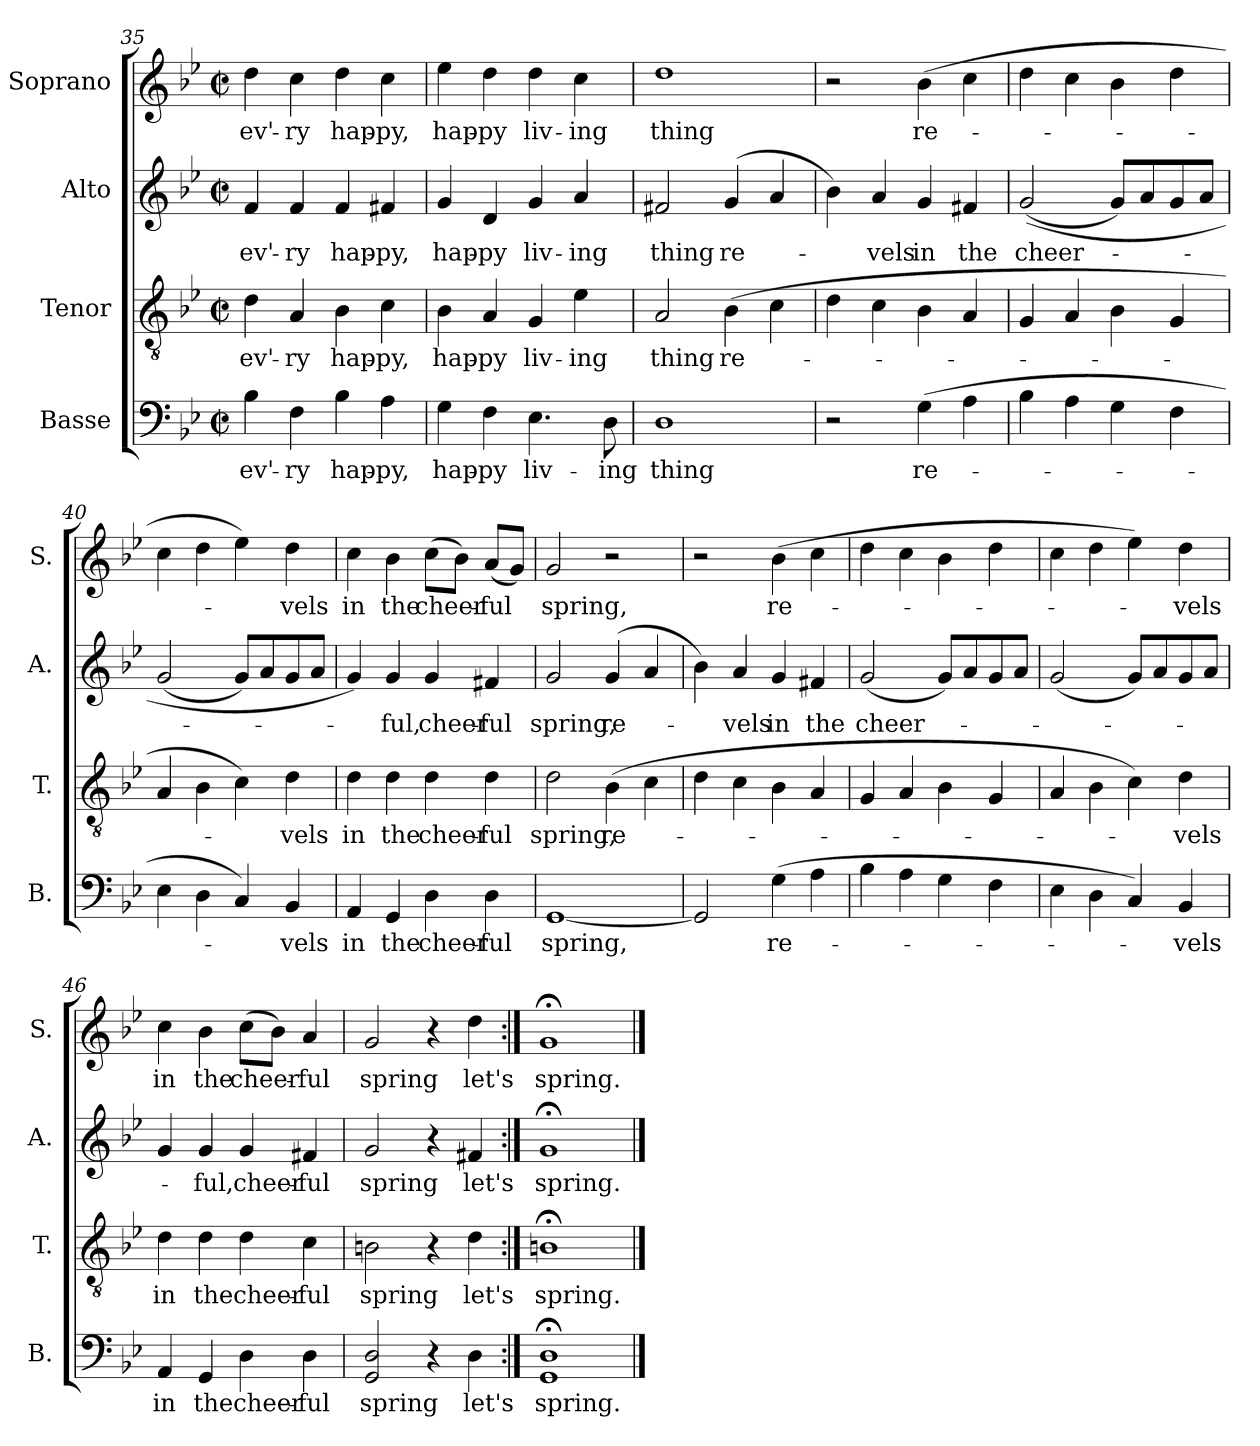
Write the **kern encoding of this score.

**kern	**text	**kern	**text	**kern	**text	**kern	**text
*part4	*part4	*part3	*part3	*part2	*part2	*part1	*part1
*staff4	*staff4	*staff3	*staff3	*staff2	*staff2	*staff1	*staff1
*I"Basse	*	*I"Tenor	*	*I"Alto	*	*I"Soprano	*
*I'B.	*	*I'T.	*	*I'A.	*	*I'S.	*
!!LO:PB:g=z
*clefF4	*	*clefGv2	*	*clefG2	*	*clefG2	*
*k[b-e-]	*	*k[b-e-]	*	*k[b-e-]	*	*k[b-e-]	*
*M2/2	*	*M2/2	*	*M2/2	*	*M2/2	*
*met(c|)	*	*met(c|)	*	*met(c|)	*	*met(c|)	*
=35	=35	=35	=35	=35	=35	=35	=35
!	!LO:LY:b	!	!LO:LY:b	!	!LO:LY:b	!	!LO:LY:b
4B-\	ev'-	4d\	ev'-	4f/	ev'-	4dd\	ev'-
!	!LO:LY:b	!	!LO:LY:b	!	!LO:LY:b	!	!LO:LY:b
4F\	-ry	4A/	-ry	4f/	-ry	4cc\	-ry
!	!LO:LY:b	!	!LO:LY:b	!	!LO:LY:b	!	!LO:LY:b
4B-\	hap-	4B-\	hap-	4f/	hap-	4dd\	hap-
!	!LO:LY:b	!	!LO:LY:b	!	!LO:LY:b	!	!LO:LY:b
4A\	-py,	4c\	-py,	4f#X/	-py,	4cc\	-py,
=36	=36	=36	=36	=36	=36	=36	=36
!	!LO:LY:b	!	!LO:LY:b	!	!LO:LY:b	!	!LO:LY:b
4G\	hap-	4B-\	hap-	4g/	hap-	4ee-\	hap-
!	!LO:LY:b	!	!LO:LY:b	!	!LO:LY:b	!	!LO:LY:b
4F\	-py	4A/	-py	4d/	-py	4dd\	-py
!	!LO:LY:b	!	!LO:LY:b	!	!LO:LY:b	!	!LO:LY:b
4.E-\	liv-	4G/	liv-	4g/	liv-	4dd\	liv-
!	!	!	!LO:LY:b	!	!LO:LY:b	!	!LO:LY:b
.	.	4e-\	-ing	4a/	-ing	4cc\	-ing
!	!LO:LY:b	!	!	!	!	!	!
8D\	-ing	.	.	.	.	.	.
=37	=37	=37	=37	=37	=37	=37	=37
!	!LO:LY:b	!	!LO:LY:b	!	!LO:LY:b	!	!LO:LY:b
1D	thing	2A/	thing	2f#X/	thing	1dd	thing
!	!	!	!LO:LY:b	!	!LO:LY:b	!	!
.	.	(>4B-\	re-	(<4g/	re-	.	.
.	.	4c\	.	4a/	.	.	.
=38	=38	=38	=38	=38	=38	=38	=38
2r	.	4d\	.	4b-\)	.	2r	.
!	!	!	!	!	!LO:LY:b	!	!
.	.	4c\	.	4a/	-vels	.	.
!	!LO:LY:b	!	!	!	!LO:LY:b	!	!LO:LY:b
(>4G\	re-	4B-\	.	4g/	in	(>4b-\	re-
!	!	!	!	!	!LO:LY:b	!	!
4A\	.	4A/	.	4f#X/	the	4cc\	.
=39	=39	=39	=39	=39	=39	=39	=39
!	!	!	!	!	!LO:LY:b	!	!
4B-\	.	4G/	.	(<(>2g/	cheer-	4dd\	.
4A\	.	4A/	.	.	.	4cc\	.
4G\	.	4B-\	.	8g/L)	.	4b-\	.
.	.	.	.	8a/	.	.	.
4F\	.	4G/	.	8g/	.	4dd\	.
.	.	.	.	8a/J	.	.	.
=40	=40	=40	=40	=40	=40	=40	=40
4E-\	.	4A/	.	(<2g/	.	4cc\	.
4D\	.	4B-\	.	.	.	4dd\	.
4C/)	.	4c\)	.	8g/L)	.	4ee-\)	.
.	.	.	.	8a/	.	.	.
!	!LO:LY:b	!	!LO:LY:b	!	!	!	!LO:LY:b
4BB-/	-vels	4d\	-vels	8g/	.	4dd\	-vels
.	.	.	.	8a/J	.	.	.
=41	=41	=41	=41	=41	=41	=41	=41
!	!LO:LY:b	!	!LO:LY:b	!	!	!	!LO:LY:b
4AA/	in	4d\	in	4g/)	.	4cc\	in
!	!LO:LY:b	!	!LO:LY:b	!	!LO:LY:b	!	!LO:LY:b
4GG/	the	4d\	the	4g/	ful,	4b-\	the
!	!LO:LY:b	!	!LO:LY:b	!	!LO:LY:b	!	!LO:LY:b
4D\	cheer-	4d\	cheer-	4g/	cheer-	(>8cc\L	-cheer-
.	.	.	.	.	.	8b-\J)	.
!	!LO:LY:b	!	!LO:LY:b	!	!LO:LY:b	!	!LO:LY:b
4D\	-ful	4d\	-ful	4f#X/	-ful	(<8a/L	-ful
.	.	.	.	.	.	8g/J)	.
!!LO:LB:g=z
=42	=42	=42	=42	=42	=42	=42	=42
!	!LO:LY:b	!	!LO:LY:b	!	!LO:LY:b	!	!LO:LY:b
[1GG	spring,	2d\	spring,	2g/	spring,	2g/	spring,
!	!	!	!LO:LY:b	!	!LO:LY:b	!	!
.	.	(>4B-\	re-	(<4g/	re-	2r	.
.	.	4c\	.	4a/	.	.	.
=43	=43	=43	=43	=43	=43	=43	=43
2GG/]	.	4d\	.	4b-\)	.	2r	.
!	!	!	!	!	!LO:LY:b	!	!
.	.	4c\	.	4a/	vels	.	.
!	!LO:LY:b	!	!	!	!LO:LY:b	!	!LO:LY:b
(>4G\	re-	4B-\	.	4g/	in	(>4b-\	re-
!	!	!	!	!	!LO:LY:b	!	!
4A\	.	4A/	.	4f#X/	the	4cc\	.
=44	=44	=44	=44	=44	=44	=44	=44
!	!	!	!	!	!LO:LY:b	!	!
4B-\	.	4G/	.	(<2g/	cheer-	4dd\	.
4A\	.	4A/	.	.	.	4cc\	.
4G\	.	4B-\	.	8g/L)	.	4b-\	.
.	.	.	.	8a/	.	.	.
4F\	.	4G/	.	8g/	.	4dd\	.
.	.	.	.	8a/J	.	.	.
=45	=45	=45	=45	=45	=45	=45	=45
4E-\	.	4A/	.	(<2g/	.	4cc\	.
4D\	.	4B-\	.	.	.	4dd\	.
4C/)	.	4c\)	.	8g/L)	.	4ee-\)	.
.	.	.	.	8a/	.	.	.
!	!LO:LY:b	!	!LO:LY:b	!	!	!	!LO:LY:b
4BB-/	-vels	4d\	vels	8g/	.	4dd\	-vels
.	.	.	.	8a/J	.	.	.
=46	=46	=46	=46	=46	=46	=46	=46
!	!LO:LY:b	!	!LO:LY:b	!	!	!	!LO:LY:b
4AA/	in	4d\	in	4g/	.	4cc\	in
!	!LO:LY:b	!	!LO:LY:b	!	!LO:LY:b	!	!LO:LY:b
4GG/	the	4d\	the	4g/	ful,	4b-\	the
!	!LO:LY:b	!	!LO:LY:b	!	!LO:LY:b	!	!LO:LY:b
4D\	cheer-	4d\	cheer-	4g/	cheer-	(>8cc\L	-cheer-
.	.	.	.	.	.	8b-\J)	.
!	!LO:LY:b	!	!LO:LY:b	!	!LO:LY:b	!	!LO:LY:b
4D\	-ful	4c\	-ful	4f#X/	-ful	4a/	-ful
=47	=47	=47	=47	=47	=47	=47	=47
!	!LO:LY:b	!	!LO:LY:b	!	!LO:LY:b	!	!LO:LY:b
2GG/ 2D/	spring	2Bn\	spring	2g/	spring	2g/	spring
4r	.	4r	.	4r	.	4r	.
!	!LO:LY:b	!	!LO:LY:b	!	!LO:LY:b	!	!LO:LY:b
4D\	let's	4d\	let's	4f#X/	let's	4dd\	let's
=48:|!	=48:|!	=48:|!	=48:|!	=48:|!	=48:|!	=48:|!	=48:|!
!	!LO:LY:b	!	!LO:LY:b	!	!LO:LY:b	!	!LO:LY:b
1GG;< 1D;<	spring.	1Bn;<	spring.	1g;<	spring.	1g;<	spring.
==	==	==	==	==	==	==	==
*-	*-	*-	*-	*-	*-	*-	*-
